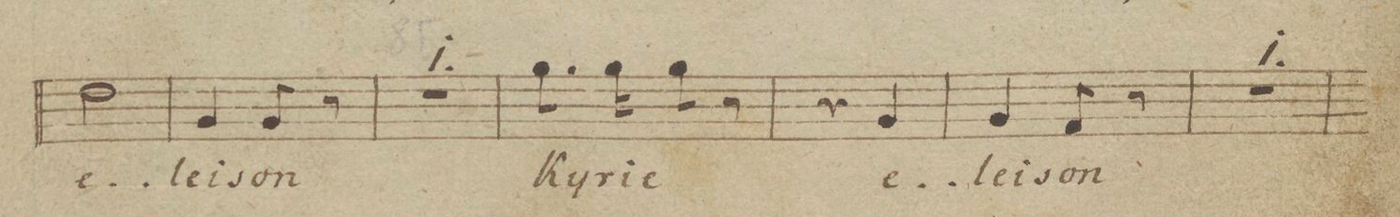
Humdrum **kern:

**kern	**text	**dynam
*I"Basso.	*	*
*clefF4	*	*
*k[b-e-]	*	*
*M2/4	*	*
2F\	e-	.
=82	=82	=82
4BB-/	-lei-	.
8BB-/	-son	.
8r	.	.
=83	=83	=83
2r	.	.
=84	=84	=84
8.B-\	Ky-	.
16B-\	-ri-	.
8B-\	-e	.
8r	.	.
=85	=85	=85
4r	.	.
4BB-/	e-	.
=86	=86	=86
4BB-/	-lei-	.
8AA/	-son	.
8r	.	.
=87	=87	=87
2r	.	.
=88	=88	=88
*-	*-	*-
